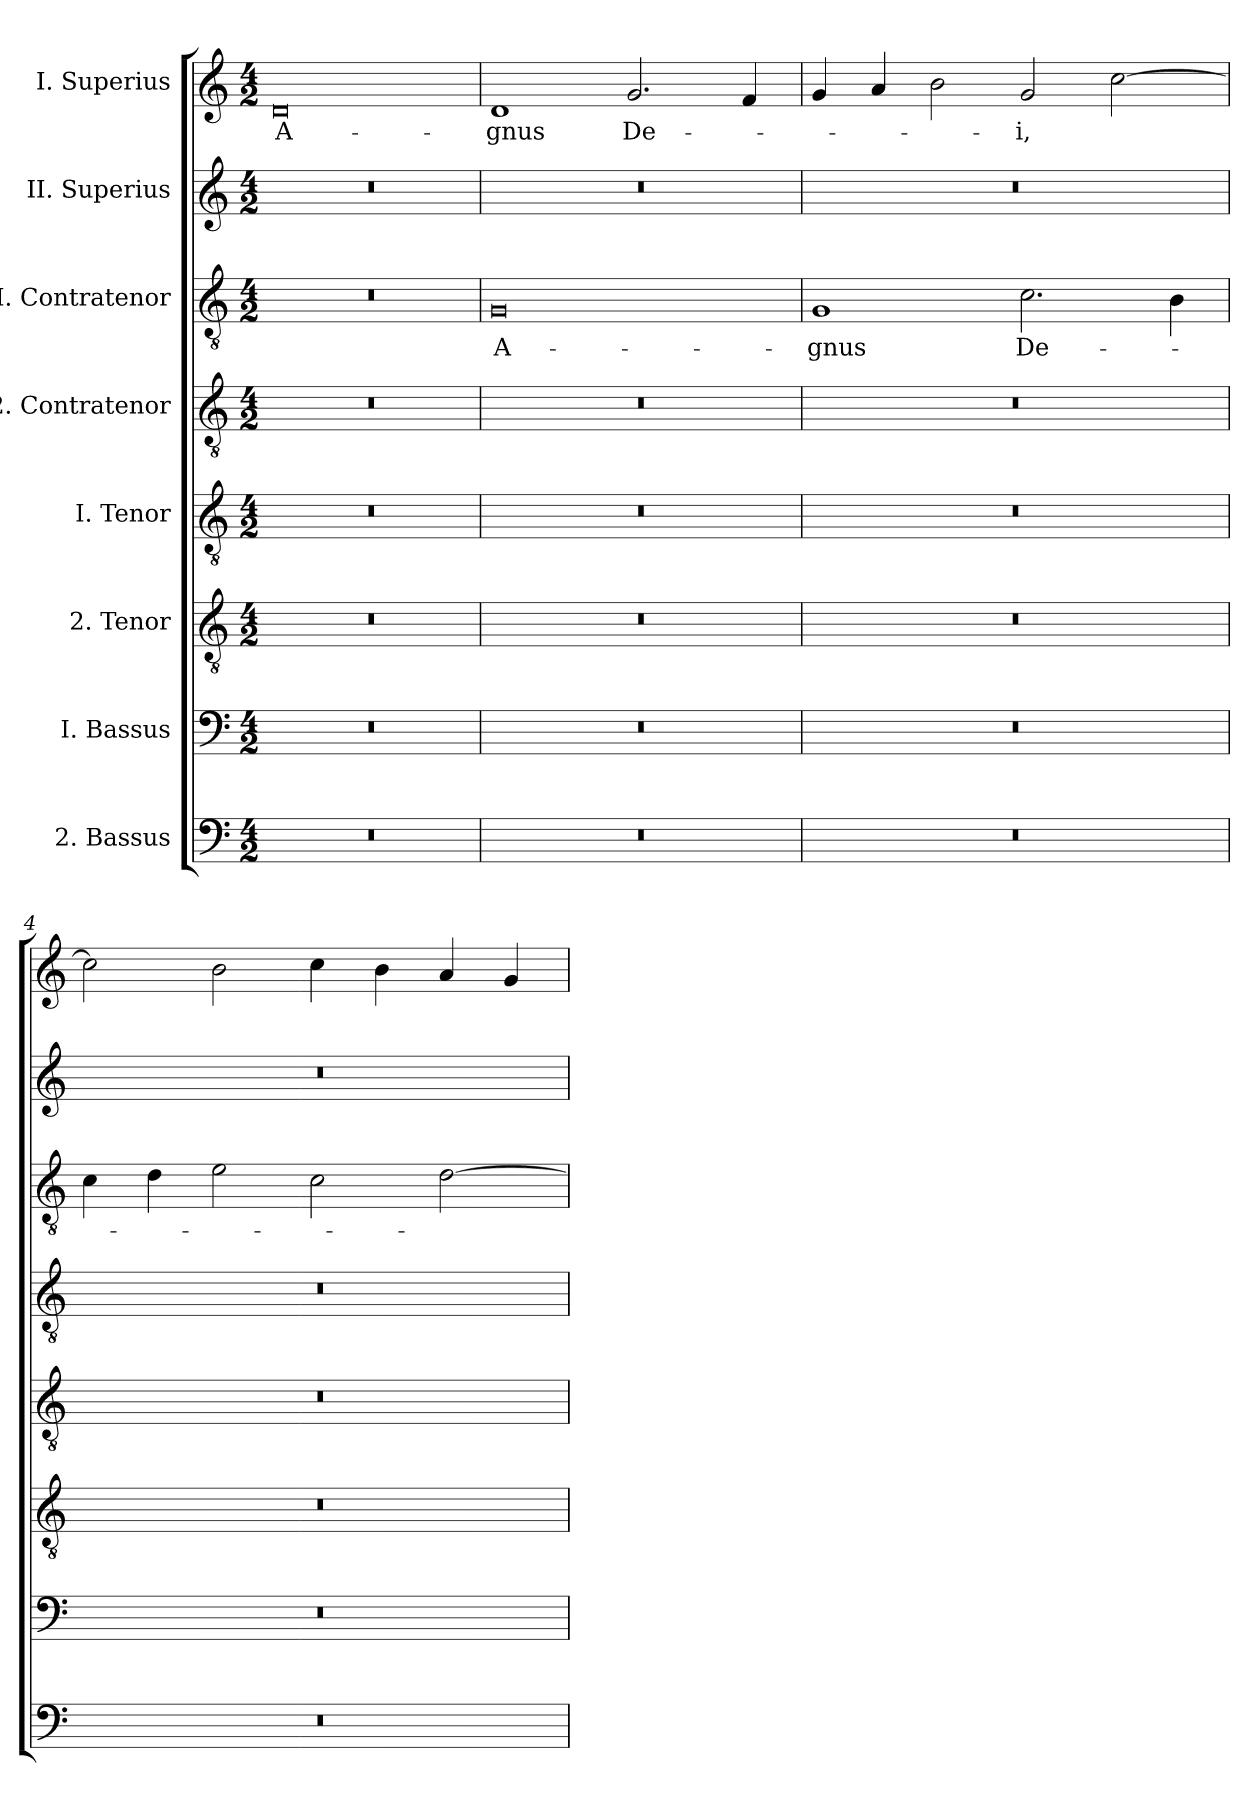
**kern	**kern	**kern	**kern	**kern	**kern	**text	**kern	**kern	**text
*part8	*part7	*part6	*part5	*part4	*part3	*part3	*part2	*part1	*part1
*staff8	*staff7	*staff6	*staff5	*staff4	*staff3	*staff3	*staff2	*staff1	*staff1
*I"2. Bassus	*I"I. Bassus	*I"2. Tenor	*I"I. Tenor	*I"2. Contratenor	*I"I. Contratenor	*	*I"II. Superius	*I"I. Superius	*
*clefF4	*clefF4	*clefGv2	*clefGv2	*clefGv2	*clefGv2	*	*clefG2	*clefG2	*
*k[]	*k[]	*k[]	*k[]	*k[]	*k[]	*	*k[]	*k[]	*
*M4/2	*M4/2	*M4/2	*M4/2	*M4/2	*M4/2	*	*M4/2	*M4/2	*
=1	=1	=1	=1	=1	=1	=1	=1	=1	=1
0r	0r	0r	0r	0r	0r	.	0r	0d/	A-
=2	=2	=2	=2	=2	=2	=2	=2	=2	=2
0r	0r	0r	0r	0r	0G/	A-	0r	1d/	-gnus
.	.	.	.	.	.	.	.	2.g/	De-
.	.	.	.	.	.	.	.	4f/	.
=3	=3	=3	=3	=3	=3	=3	=3	=3	=3
0r	0r	0r	0r	0r	1G/	-gnus	0r	4g/	.
.	.	.	.	.	.	.	.	4a/	.
.	.	.	.	.	.	.	.	2b\	.
.	.	.	.	.	2.c\	De-	.	2g/	-i,
.	.	.	.	.	.	.	.	[2cc\	.
.	.	.	.	.	4B\	.	.	.	.
=4	=4	=4	=4	=4	=4	=4	=4	=4	=4
0r	0r	0r	0r	0r	4c\	.	0r	2cc\]	.
.	.	.	.	.	4d\	.	.	.	.
.	.	.	.	.	2e\	.	.	2b\	.
.	.	.	.	.	2c\	.	.	4cc\	.
.	.	.	.	.	.	.	.	4b\	.
.	.	.	.	.	[2d\	.	.	4a/	.
.	.	.	.	.	.	.	.	4g/	.
=	=	=	=	=	=	=	=	=	=
*-	*-	*-	*-	*-	*-	*-	*-	*-	*-
